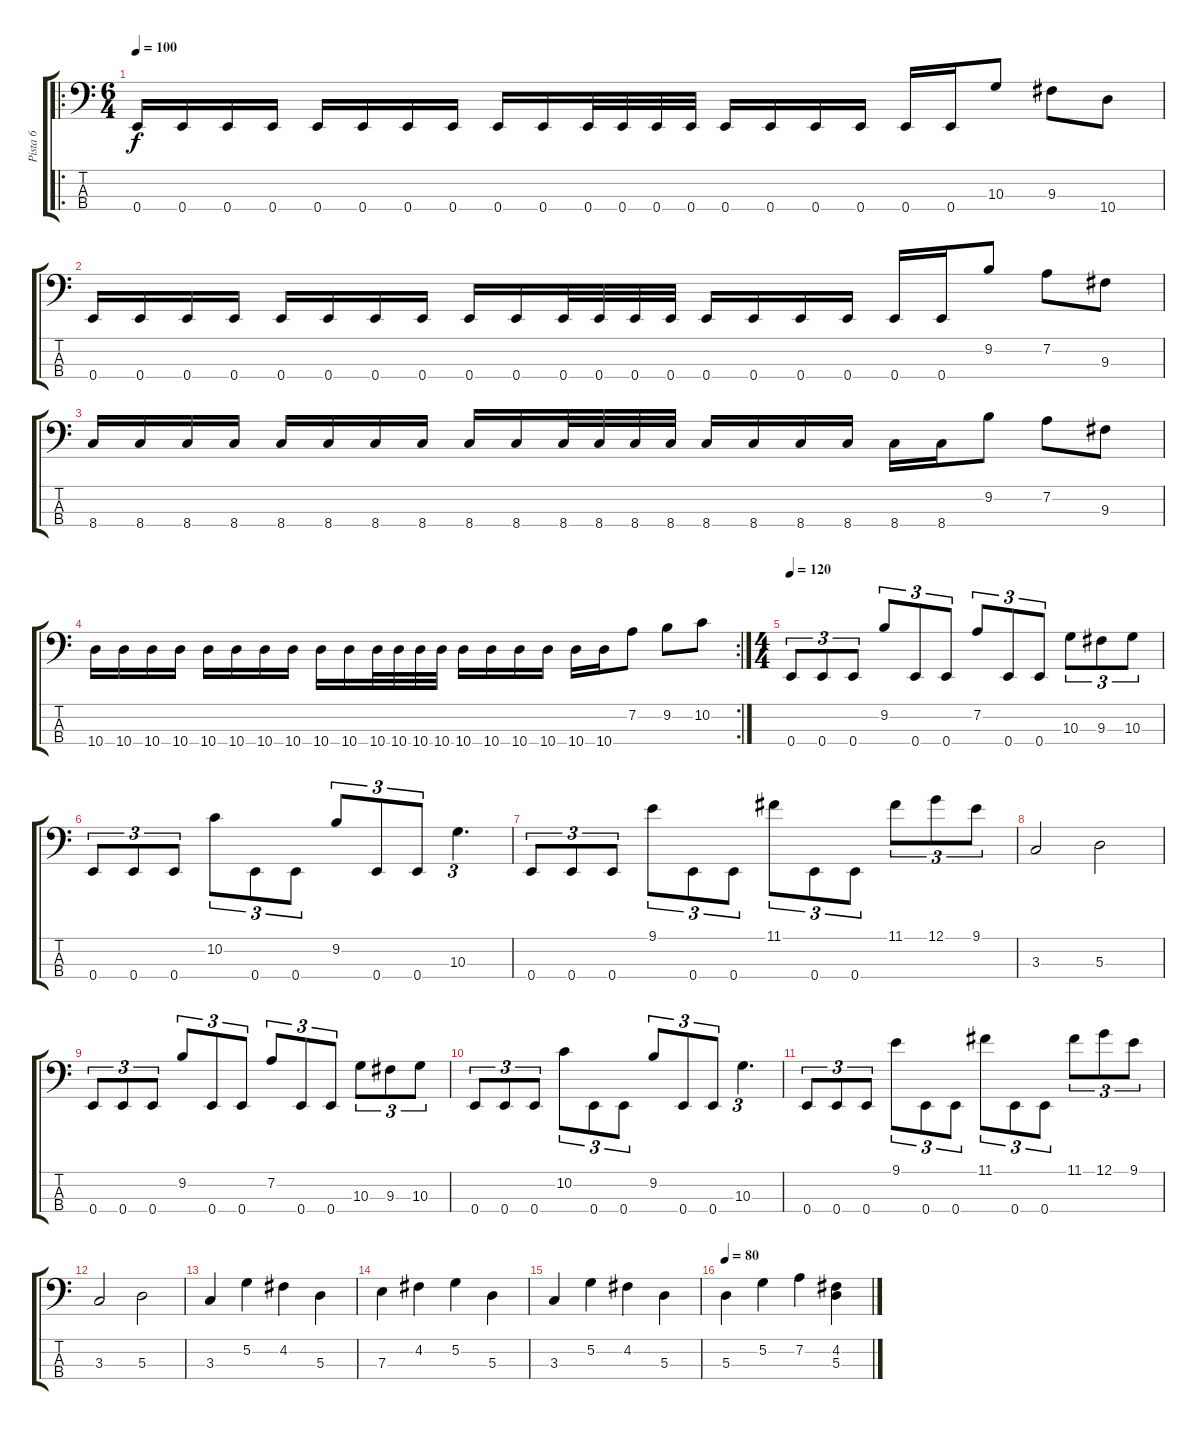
\track ("Pista 6" "Pista 6") {instrument electricbassfinger}
\staff {score tabs}
\tuning (G2 D2 A1 E1) {hide}
\ro
\ts (6 4)
\tempo 100
\clef f4
\ks c
0.4.16{dy f} 0.4.16 0.4.16 0.4.16 0.4.16 0.4.16 0.4.16 0.4.16 0.4.16 0.4.16 0.4.32 0.4.32 0.4.32 0.4.32 0.4.16 0.4.16 0.4.16 0.4.16 0.4.16 0.4.16 10.3.8 9.3.8 10.4.8 |
0.4.16 0.4.16 0.4.16 0.4.16 0.4.16 0.4.16 0.4.16 0.4.16 0.4.16 0.4.16 0.4.32 0.4.32 0.4.32 0.4.32 0.4.16 0.4.16 0.4.16 0.4.16 0.4.16 0.4.16 9.2.8 7.2.8 9.3.8 |
8.4.16 8.4.16 8.4.16 8.4.16 8.4.16 8.4.16 8.4.16 8.4.16 8.4.16 8.4.16 8.4.32 8.4.32 8.4.32 8.4.32 8.4.16 8.4.16 8.4.16 8.4.16 8.4.16 8.4.16 9.2.8 7.2.8 9.3.8 |
\rc 2
10.4.16 10.4.16 10.4.16 10.4.16 10.4.16 10.4.16 10.4.16 10.4.16 10.4.16 10.4.16 10.4.32 10.4.32 10.4.32 10.4.32 10.4.16 10.4.16 10.4.16 10.4.16 10.4.16 10.4.16 7.2.8 9.2.8 10.2.8 |
\ts (4 4)
\tempo 120
0.4.8{tu (3 2)} 0.4.8{tu (3 2)} 0.4.8{tu (3 2)} 9.2.8{tu (3 2)} 0.4.8{tu (3 2)} 0.4.8{tu (3 2)} 7.2.8{tu (3 2)} 0.4.8{tu (3 2)} 0.4.8{tu (3 2)} 10.3.8{tu (3 2)} 9.3.8{tu (3 2)} 10.3.8{tu (3 2)} |
0.4.8{tu (3 2)} 0.4.8{tu (3 2)} 0.4.8{tu (3 2)} 10.2.8{tu (3 2)} 0.4.8{tu (3 2)} 0.4.8{tu (3 2)} 9.2.8{tu (3 2)} 0.4.8{tu (3 2)} 0.4.8{tu (3 2)} 10.3.4{d tu (3 2)} |
0.4.8{tu (3 2)} 0.4.8{tu (3 2)} 0.4.8{tu (3 2)} 9.1.8{tu (3 2)} 0.4.8{tu (3 2)} 0.4.8{tu (3 2)} 11.1.8{tu (3 2)} 0.4.8{tu (3 2)} 0.4.8{tu (3 2)} 11.1.8{tu (3 2)} 12.1.8{tu (3 2)} 9.1.8{tu (3 2)} |
3.3.2 5.3.2 |
0.4.8{tu (3 2)} 0.4.8{tu (3 2)} 0.4.8{tu (3 2)} 9.2.8{tu (3 2)} 0.4.8{tu (3 2)} 0.4.8{tu (3 2)} 7.2.8{tu (3 2)} 0.4.8{tu (3 2)} 0.4.8{tu (3 2)} 10.3.8{tu (3 2)} 9.3.8{tu (3 2)} 10.3.8{tu (3 2)} |
0.4.8{tu (3 2)} 0.4.8{tu (3 2)} 0.4.8{tu (3 2)} 10.2.8{tu (3 2)} 0.4.8{tu (3 2)} 0.4.8{tu (3 2)} 9.2.8{tu (3 2)} 0.4.8{tu (3 2)} 0.4.8{tu (3 2)} 10.3.4{d tu (3 2)} |
0.4.8{tu (3 2)} 0.4.8{tu (3 2)} 0.4.8{tu (3 2)} 9.1.8{tu (3 2)} 0.4.8{tu (3 2)} 0.4.8{tu (3 2)} 11.1.8{tu (3 2)} 0.4.8{tu (3 2)} 0.4.8{tu (3 2)} 11.1.8{tu (3 2)} 12.1.8{tu (3 2)} 9.1.8{tu (3 2)} |
3.3.2 5.3.2 |
3.3.4 5.2.4 4.2.4 5.3.4 |
7.3.4 4.2.4 5.2.4 5.3.4 |
3.3.4 5.2.4 4.2.4 5.3.4 |
\tempo 80
5.3.4 5.2.4 7.2.4 (4.2 5.3).4
